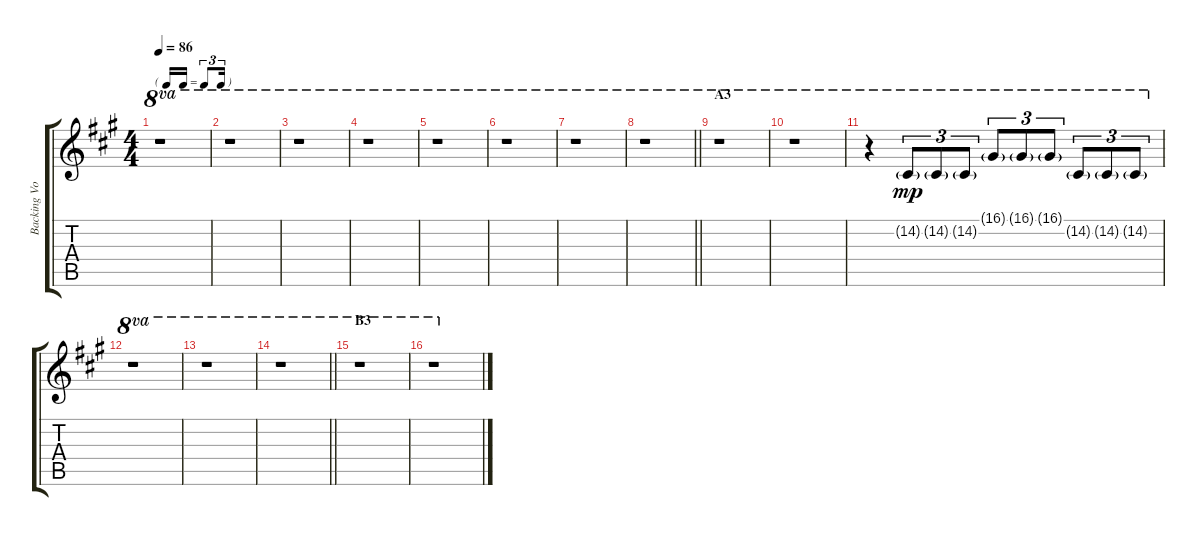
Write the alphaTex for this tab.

\track ("Backing Vocals" "Backing Vo") {instrument choiraahs}
\staff {score tabs}
\tuning (E4 B3 G3 D3 A2 E2) {hide}
\ts (4 4)
\tf triplet16th
\tempo 86
\clef g2
\ks a
r.1{ot 8va dy f} |
r.1{ot 8va} |
r.1{ot 8va} |
r.1{ot 8va} |
r.1{ot 8va} |
r.1{ot 8va} |
r.1{ot 8va} |
\barLineRight lightlight
r.1{ot 8va} |
\section ("" "A3")
r.1{ot 8va} |
r.1{ot 8va} |
r.4{ot 8va} 14.2{g}.8{tu (3 2) ot 8va dy mp} 14.2{g}.8{tu (3 2) ot 8va} 14.2{g}.8{tu (3 2) ot 8va} 16.1{g}.8{tu (3 2) ot 8va} 16.1{g}.8{tu (3 2) ot 8va} 16.1{g}.8{tu (3 2) ot 8va} 14.2{g}.8{tu (3 2) ot 8va} 14.2{g}.8{tu (3 2) ot 8va} 14.2{g}.8{tu (3 2) ot 8va} |
r.1{ot 8va} |
r.1{ot 8va} |
\barLineRight lightlight
r.1{ot 8va} |
\section ("" "B3")
r.1{ot 8va} |
r.1{ot 8va}
